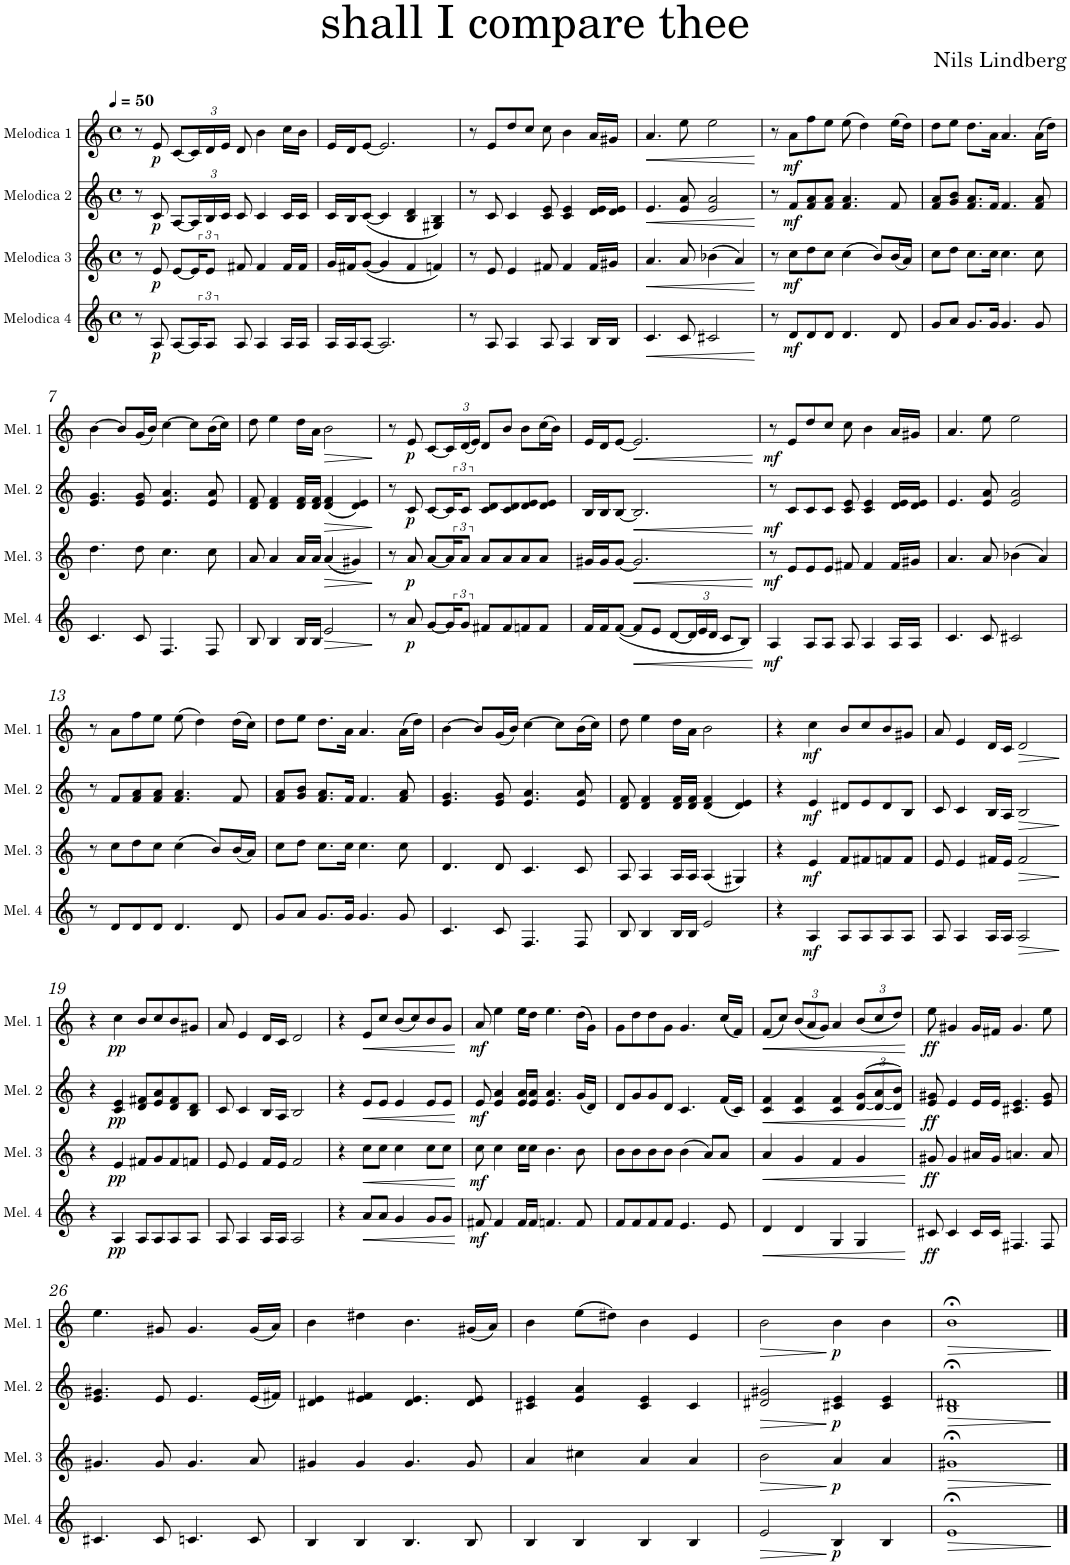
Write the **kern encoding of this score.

**kern	**dynam	**kern	**dynam	**kern	**dynam	**kern	**dynam
*part4	*part4	*part3	*part3	*part2	*part2	*part1	*part1
*staff4	*staff4	*staff3	*staff3	*staff2	*staff2	*staff1	*staff1
*I"Melodica 4	*	*I"Melodica 3	*	*I"Melodica 2	*	*I"Melodica 1	*
*I'Mel. 4	*	*I'Mel. 3	*	*I'Mel. 2	*	*I'Mel. 1	*
*clefG2	*	*clefG2	*	*clefG2	*	*clefG2	*
*k[]	*	*k[]	*	*k[]	*	*k[]	*
*M4/4	*	*M4/4	*	*M4/4	*	*M4/4	*
*met(c)	*	*met(c)	*	*met(c)	*	*met(c)	*
*MM50	*	*MM50	*	*MM50	*	*MM50	*
=1	=1	=1	=1	=1	=1	=1	=1
8r	.	8r	.	8r	.	8r	.
!	!LO:DY:b	!	!LO:DY:b	!	!LO:DY:b	!	!LO:DY:b
8A/	p	8e/	p	8c/	p	8e/	p
[8A/L	.	[8e/L	.	[8A/L	.	[8c/L	.
*	*	*	*	*Xbrackettup	*	*Xbrackettup	*
24A/K]	.	24e/K]	.	24A/L]	.	24c/L]	.
12A/J	.	12e/J	.	24B/	.	24d/	.
.	.	.	.	24c/JJ	.	24e/JJ	.
8A/	.	8f#X/	.	8c/	.	8d/	.
4A/	.	4f#/	.	4c/	.	4b\	.
16A/LL	.	16f#/LL	.	16c/LL	.	16cc\LL	.
16A/JJ	.	16f#/JJ	.	16c/JJ	.	16b\JJ	.
=2	=2	=2	=2	=2	=2	=2	=2
16A/LL	.	16g/LL	.	16c/LL	.	16e/LL	.
16A/J	.	16f#X/J	.	16B/J	.	16d/J	.
[8A/J	.	([8g/J	.	([8c/J	.	[8e/J	.
2.A/]	.	4g/]	.	4c/]	.	2.e/]	.
.	.	4f#/	.	4B/ 4d/	.	.	.
.	.	4fn/)	.	4G#X/ 4B/)	.	.	.
=3	=3	=3	=3	=3	=3	=3	=3
8r	.	8r	.	8r	.	8r	.
8A/	.	8e/	.	8c/	.	8e/L	.
4A/	.	4e/	.	4c/	.	8dd/	.
.	.	.	.	.	.	8cc/J	.
8A/	.	8f#X/	.	8c/ 8e/	.	8cc\	.
4A/	.	4f#/	.	4c/ 4e/	.	4b\	.
16B/LL	.	16f#/LL	.	16d/ 16e/LL	.	16a/LL	.
16B/JJ	.	16g#X/JJ	.	16d/ 16e/JJ	.	16g#X/JJ	.
=4	=4	=4	=4	=4	=4	=4	=4
!	!LO:HP:b	!	!LO:HP:b	!	!LO:HP:b	!	!LO:HP:b
4.c/	<	4.a/	<	4.e/	<	4.a/	<
8c/	.	8a/	.	8e/ 8a/	.	8ee\	.
2c#X/	.	(4b-X\	.	2e/ 2a/	.	2ee\	.
.	.	4a/)	.	.	.	.	.
.	[	.	[	.	[	.	[
=5	=5	=5	=5	=5	=5	=5	=5
8r	.	8r	.	8r	.	8r	.
!	!LO:DY:b	!	!LO:DY:b	!	!LO:DY:b	!	!LO:DY:b
8d/L	mf	8cc\L	mf	8f/L	mf	8a\L	mf
8d/	.	8dd\	.	8f/ 8a/	.	8ff\	.
8d/J	.	8cc\J	.	8f/ 8a/J	.	8ee\J	.
4.d/	.	(4cc\	.	4.f/ 4.a/	.	(8ee\	.
.	.	.	.	.	.	4dd\)	.
.	.	8b/L)	.	.	.	.	.
8d/	.	(16b/L	.	8f/	.	(16ee\LL	.
.	.	16a/JJ)	.	.	.	16dd\JJ)	.
=6	=6	=6	=6	=6	=6	=6	=6
8g/L	.	8cc\L	.	8f/ 8a/L	.	8dd\L	.
8a/J	.	8dd\J	.	8g/ 8b/J	.	8ee\J	.
8.g/L	.	8.cc\L	.	8.f/ 8.a/L	.	8.dd\L	.
16g/Jk	.	16cc\Jk	.	16f/Jk	.	16a\Jk	.
4.g/	.	4.cc\	.	4.f/	.	4.a/	.
8g/	.	8cc\	.	8f/ 8a/	.	(16a\LL	.
.	.	.	.	.	.	16dd\JJ)	.
!!LO:LB:g=z
=7	=7	=7	=7	=7	=7	=7	=7
4.c/	.	4.dd\	.	4.e/ 4.g/	.	[4b\	.
.	.	.	.	.	.	8b/L]	.
8c/	.	8dd\	.	8e/ 8g/	.	(16g/L	.
.	.	.	.	.	.	16b/JJ)	.
4.F/	.	4.cc\	.	4.e/ 4.a/	.	[4cc\	.
.	.	.	.	.	.	8cc\L]	.
8F/	.	8cc\	.	8e/ 8a/	.	(16b\L	.
.	.	.	.	.	.	16cc\JJ)	.
=8	=8	=8	=8	=8	=8	=8	=8
8B/	.	8a/	.	8d/ 8f/	.	8dd\	.
4B/	.	4a/	.	4d/ 4f/	.	4ee\	.
16B/LL	.	16a/LL	.	16d/ 16f/LL	.	16dd\LL	.
16B/JJ	.	16a/JJ	.	16d/ 16f/JJ	.	16a\JJ	.
!	!LO:HP:b	!	!LO:HP:b	!	!LO:HP:b	!	!LO:HP:b
2e/	>	(4a/	>	(4d/ 4f/	>	2b\	>
.	.	4g#X/)	.	4d/ 4e/)	.	.	.
.	]	.	]	.	]	.	]
=9	=9	=9	=9	=9	=9	=9	=9
8r	.	8r	.	8r	.	8r	.
!	!LO:DY:b	!	!LO:DY:b	!	!LO:DY:b	!	!LO:DY:b
8a/	p	8a/	p	8c/	p	8e/	p
[8g/L	.	[8a/L	.	[8c/L	.	[8c/L	.
*	*	*	*	*brackettup	*	*	*
24g/K]	.	24a/K]	.	24c/K]	.	24c/L]	.
12g/J	.	12a/J	.	12c/J	.	(24d/	.
.	.	.	.	.	.	24e/JJ)	.
8f#X/L	.	8a/L	.	8c/ 8d/L	.	8d/L	.
8f#/	.	8a/	.	8c/ 8d/	.	8b/J	.
8fn/	.	8a/	.	8d/ 8e/	.	8b\L	.
8f/J	.	8a/J	.	8d/ 8e/J	.	(16cc\L	.
.	.	.	.	.	.	16b\JJ)	.
=10	=10	=10	=10	=10	=10	=10	=10
16f/LL	.	16g#X/LL	.	16B/LL	.	16e/LL	.
16f/J	.	16g#/J	.	16B/J	.	16d/J	.
([8f/J	.	[8g#/J	.	[8B/J	.	[8e/J	.
!	!LO:HP:b	!	!LO:HP:b	!	!LO:HP:b	!	!LO:HP:b
8f/L]	<	2.g#/]	<	2.B/]	<	2.e/]	<
8e/J	.	.	.	.	.	.	.
[8d/L	.	.	.	.	.	.	.
*Xbrackettup	*	*	*	*	*	*	*
24d/L]	.	.	.	.	.	.	.
24e/	.	.	.	.	.	.	.
24d/JJ	.	.	.	.	.	.	.
8c/L	.	.	.	.	.	.	.
8B/J)	.	.	.	.	.	.	.
.	[	.	[	.	[	.	[
=11	=11	=11	=11	=11	=11	=11	=11
!	!LO:DY:b	!	!LO:DY:b	!	!LO:DY:b	!	!LO:DY:b
4A/	mf	8r	mf	8r	mf	8r	mf
.	.	8e/L	.	8c/L	.	8e/L	.
8A/L	.	8e/	.	8c/	.	8dd/	.
8A/J	.	8e/J	.	8c/J	.	8cc/J	.
8A/	.	8f#X/	.	8c/ 8e/	.	8cc\	.
4A/	.	4f#/	.	4c/ 4e/	.	4b\	.
16A/LL	.	16f#/LL	.	16d/ 16e/LL	.	16a/LL	.
16A/JJ	.	16g#X/JJ	.	16d/ 16e/JJ	.	16g#X/JJ	.
=12	=12	=12	=12	=12	=12	=12	=12
4.c/	.	4.a/	.	4.e/	.	4.a/	.
8c/	.	8a/	.	8e/ 8a/	.	8ee\	.
2c#X/	.	(4b-X\	.	2e/ 2a/	.	2ee\	.
.	.	4a/)	.	.	.	.	.
!!LO:LB:g=z
=13	=13	=13	=13	=13	=13	=13	=13
8r	.	8r	.	8r	.	8r	.
8d/L	.	8cc\L	.	8f/L	.	8a\L	.
8d/	.	8dd\	.	8f/ 8a/	.	8ff\	.
8d/J	.	8cc\J	.	8f/ 8a/J	.	8ee\J	.
4.d/	.	(4cc\	.	4.f/ 4.a/	.	(8ee\	.
.	.	.	.	.	.	4dd\)	.
.	.	8b/L)	.	.	.	.	.
8d/	.	(16b/L	.	8f/	.	(16dd\LL	.
.	.	16a/JJ)	.	.	.	16cc\JJ)	.
=14	=14	=14	=14	=14	=14	=14	=14
8g/L	.	8cc\L	.	8f/ 8a/L	.	8dd\L	.
8a/J	.	8dd\J	.	8g/ 8b/J	.	8ee\J	.
8.g/L	.	8.cc\L	.	8.f/ 8.a/L	.	8.dd\L	.
16g/Jk	.	16cc\Jk	.	16f/Jk	.	16a\Jk	.
4.g/	.	4.cc\	.	4.f/	.	4.a/	.
8g/	.	8cc\	.	8f/ 8a/	.	(16a\LL	.
.	.	.	.	.	.	16dd\JJ)	.
=15	=15	=15	=15	=15	=15	=15	=15
4.c/	.	4.d/	.	4.e/ 4.g/	.	[4b\	.
.	.	.	.	.	.	8b/L]	.
8c/	.	8d/	.	8e/ 8g/	.	(16g/L	.
.	.	.	.	.	.	16b/JJ)	.
4.F/	.	4.c/	.	4.e/ 4.a/	.	[4cc\	.
.	.	.	.	.	.	8cc\L]	.
8F/	.	8c/	.	8e/ 8a/	.	(16b\L	.
.	.	.	.	.	.	16cc\JJ)	.
=16	=16	=16	=16	=16	=16	=16	=16
8B/	.	8A/	.	8d/ 8f/	.	8dd\	.
4B/	.	4A/	.	4d/ 4f/	.	4ee\	.
16B/LL	.	16A/LL	.	16d/ 16f/LL	.	16dd\LL	.
16B/JJ	.	16A/JJ	.	16d/ 16f/JJ	.	16a\JJ	.
2e/	.	(4A/	.	(4d/ 4f/	.	2b\	.
.	.	4G#X/)	.	4d/ 4e/)	.	.	.
=17	=17	=17	=17	=17	=17	=17	=17
4r	.	4r	.	4r	.	4r	.
!	!LO:DY:b	!	!LO:DY:b	!	!LO:DY:b	!	!LO:DY:b
4A/	mf	4e/	mf	4e/	mf	4cc\	mf
8A/L	.	8f/L	.	8d#X/L	.	8b/L	.
8A/	.	8f#X/	.	8e/	.	8cc/	.
8A/	.	8fn/	.	8d#/	.	8b/	.
8A/J	.	8f/J	.	8B/J	.	8g#X/J	.
=18	=18	=18	=18	=18	=18	=18	=18
8A/	.	8e/	.	8c/	.	8a/	.
4A/	.	4e/	.	4c/	.	4e/	.
16A/LL	.	16f#X/LL	.	16B/LL	.	16d/LL	.
16A/JJ	.	16e/JJ	.	16A/JJ	.	16c/JJ	.
!	!LO:HP:b	!	!LO:HP:b	!	!LO:HP:b	!	!LO:HP:b
2A/	>	2f#/	>	2B/	>	2d/	>
.	]	.	]	.	]	.	]
!!LO:LB:g=z
=19	=19	=19	=19	=19	=19	=19	=19
4r	.	4r	.	4r	.	4r	.
!	!LO:DY:b	!	!LO:DY:b	!	!LO:DY:b	!	!LO:DY:b
4A/	pp	4e/	pp	4c/ 4e/	pp	4cc\	pp
8A/L	.	8f#X/L	.	8d/ 8f#X/L	.	8b/L	.
8A/	.	8g/	.	8e/ 8a/	.	8cc/	.
8A/	.	8f#/	.	8d/ 8f#/	.	8b/	.
8A/J	.	8fn/J	.	8B/ 8d/J	.	8g#X/J	.
=20	=20	=20	=20	=20	=20	=20	=20
8A/	.	8e/	.	8c/	.	8a/	.
4A/	.	4e/	.	4c/	.	4e/	.
16A/LL	.	16f/LL	.	16B/LL	.	16d/LL	.
16A/JJ	.	16e/JJ	.	16A/JJ	.	16c/JJ	.
2A/	.	2f/	.	2B/	.	2d/	.
=21	=21	=21	=21	=21	=21	=21	=21
4r	.	4r	.	4r	.	4r	.
!	!LO:HP:b	!	!LO:HP:b	!	!LO:HP:b	!	!LO:HP:b
8a/L	<	8cc\L	<	8e/L	<	8e/L	<
8a/J	.	8cc\J	.	8e/J	.	8cc/J	.
4g/	.	4cc\	.	4e/	.	(8b/L	.
.	.	.	.	.	.	8cc/)	.
8g/L	.	8cc\L	.	8e/L	.	8b/	.
8g/J	.	8cc\J	.	8e/J	.	8g/J	.
.	[	.	[	.	[	.	[
=22	=22	=22	=22	=22	=22	=22	=22
!	!LO:DY:b	!	!LO:DY:b	!	!LO:DY:b	!	!LO:DY:b
8f#X/	mf	8cc\	mf	8e/	mf	8a/	mf
4f#/	.	4cc\	.	4e/ 4a/	.	4ee\	.
16f#/LL	.	16cc\LL	.	16e/ 16a/LL	.	16ee\LL	.
16f#/JJ	.	16cc\JJ	.	16e/ 16a/JJ	.	16dd\JJ	.
4.fn/	.	4.b\	.	4.e/ 4.a/	.	4.ee\	.
8f/	.	8b\	.	(16g/LL	.	(16dd\LL	.
.	.	.	.	16d/JJ)	.	16g\JJ)	.
=23	=23	=23	=23	=23	=23	=23	=23
8f/L	.	8b\L	.	8d/L	.	8g\L	.
8f/	.	8b\	.	8g/	.	8dd\	.
8f/	.	8b\	.	8g/	.	8dd\	.
8f/J	.	8b\J	.	8d/J	.	8g\J	.
4.e/	.	(4b\	.	4.c/	.	4.g/	.
.	.	8a/L)	.	.	.	.	.
8e/	.	8a/J	.	(16f/LL	.	(16cc/LL	.
.	.	.	.	16c/JJ)	.	16f/JJ)	.
=24	=24	=24	=24	=24	=24	=24	=24
!	!LO:HP:b	!	!LO:HP:b	!	!LO:HP:b	!	!LO:HP:b
4d/	<	4a/	<	4c/ 4f/	<	(8f/L	<
.	.	.	.	.	.	8cc/J)	.
4d/	.	4g/	.	4c/ 4f/	.	(12b/L	.
.	.	.	.	.	.	12a/	.
.	.	.	.	.	.	12g/J)	.
4G/	.	4f/	.	4c/ 4f/	.	4a/	.
*	*	*	*	*Xbrackettup	*	*	*
4G/	.	4g/	.	(>[12d/ 12g/L	.	(12b/L	.
.	.	.	.	12d/_ 12a/	.	12cc/	.
.	.	.	.	12d/] 12b/J)	.	12dd/J)	.
.	[	.	[	.	[	.	[
=25	=25	=25	=25	=25	=25	=25	=25
!	!LO:DY:b	!	!LO:DY:b	!	!LO:DY:b	!	!LO:DY:b
8c#X/	ff	8g#X/	ff	8e/ 8g#X/	ff	8ee\	ff
4c#/	.	4g#/	.	4e/	.	4g#X/	.
16c#/LL	.	16a#X/LL	.	16e/LL	.	16g#/LL	.
16c#/JJ	.	16g#/JJ	.	16e/JJ	.	16f#X/JJ	.
4.F#X/	.	4.an/	.	4.c#X/ 4.e/	.	4.g#/	.
8F#/	.	8a/	.	8e/ 8g#/	.	8ee\	.
!!LO:LB:g=z
=26	=26	=26	=26	=26	=26	=26	=26
4.c#X/	.	4.g#X/	.	4.e/ 4.g#X/	.	4.ee\	.
8c#/	.	8g#/	.	8e/	.	8g#X/	.
4.cn/	.	4.g#/	.	4.e/	.	4.g#/	.
8c/	.	8a/	.	(16e/LL	.	(16g#/LL	.
.	.	.	.	16f#X/JJ)	.	16a/JJ)	.
=27	=27	=27	=27	=27	=27	=27	=27
4B/	.	4g#X/	.	4d#X/ 4e/	.	4b\	.
4B/	.	4g#/	.	4e/ 4f#X/	.	4dd#X\	.
4.B/	.	4.g#/	.	4.d#/ 4.e/	.	4.b\	.
8B/	.	8g#/	.	8d#/ 8e/	.	(16g#X/LL	.
.	.	.	.	.	.	16a/JJ)	.
=28	=28	=28	=28	=28	=28	=28	=28
4B/	.	4a/	.	4c#X/ 4e/	.	4b\	.
4B/	.	4cc#X\	.	4e/ 4a/	.	(8ee\L	.
.	.	.	.	.	.	8dd#X\J)	.
4B/	.	4a/	.	4c#/ 4e/	.	4b\	.
4B/	.	4a/	.	4c#/	.	4e/	.
=29	=29	=29	=29	=29	=29	=29	=29
!	!LO:HP:b	!	!LO:HP:b	!	!LO:HP:b	!	!LO:HP:b
2e/	>	2b\	>	2d#X/ 2g#X/	>	2b\	>
!	!LO:DY:n=1:b	!	!LO:DY:n=1:b	!	!LO:DY:n=1:b	!	!LO:DY:n=1:b
4B/	] p	4a/	] p	4c#X/ 4e/	] p	4b\	] p
4B/	.	4a/	.	4c#/ 4e/	.	4b\	.
=30	=30	=30	=30	=30	=30	=30	=30
!	!LO:HP:b	!	!LO:HP:b	!	!LO:HP:b	!	!LO:HP:b
1e;<	>	1g#X;<	>	1B;< 1d#X;<	>	1b;<	>
.	]	.	]	.	]	.	]
==	==	==	==	==	==	==	==
*-	*-	*-	*-	*-	*-	*-	*-
